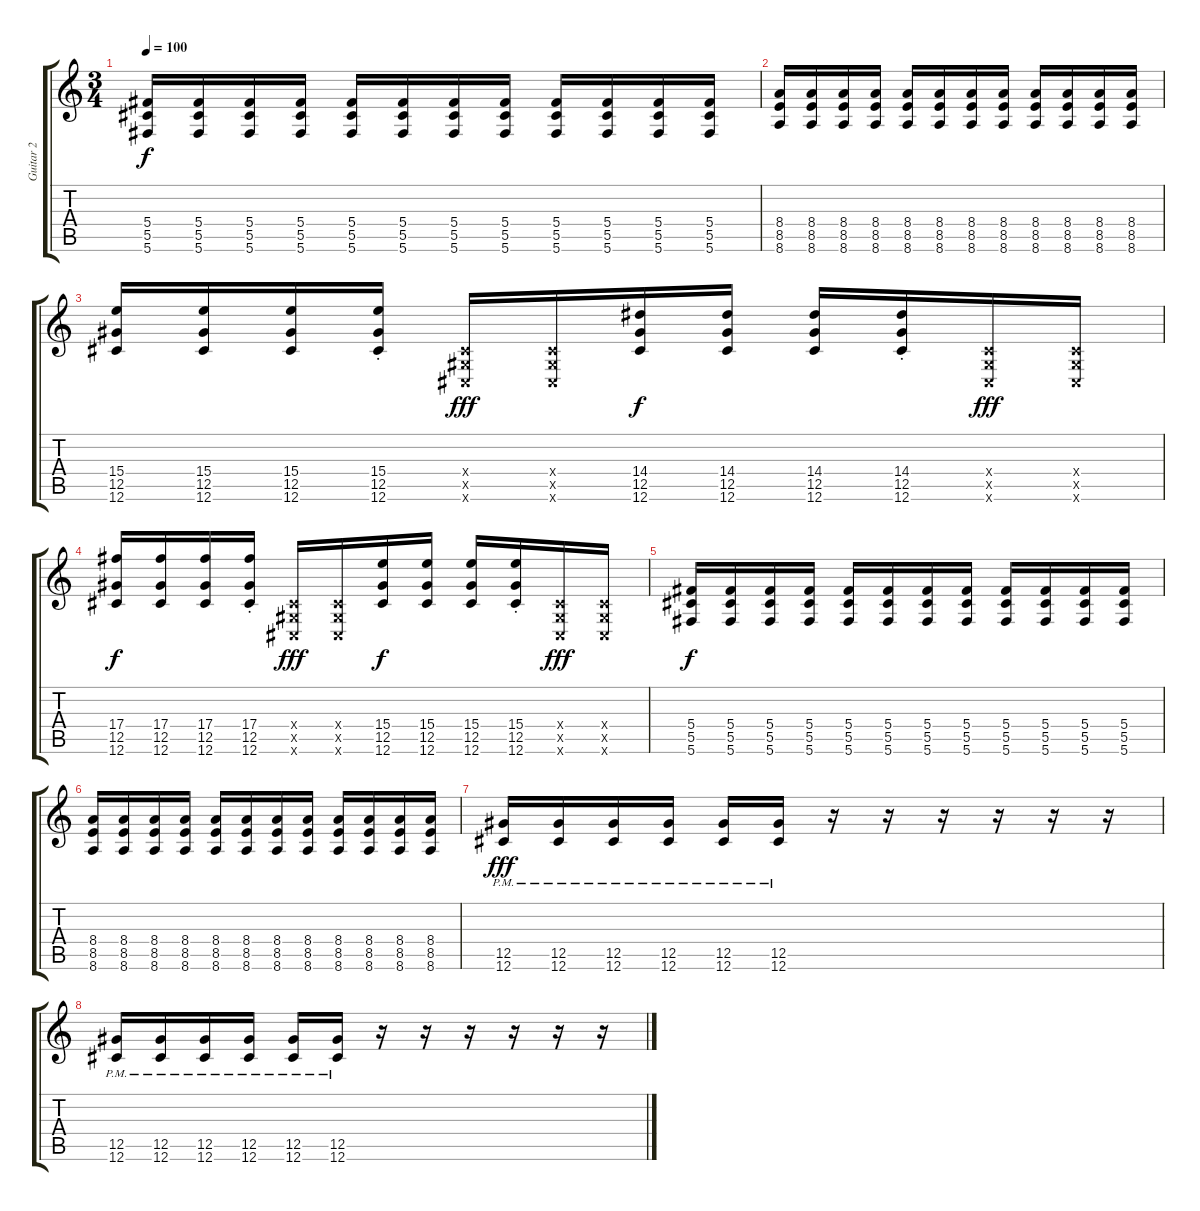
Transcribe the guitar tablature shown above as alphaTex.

\track ("Guitar 2" "Guitar 2") {instrument distortionguitar}
\staff {score tabs}
\tuning (Eb4 Bb3 Gb3 Db3 Ab2 Db2) {hide}
\ts (3 4)
\tempo 100
\clef g2
\ks c
(5.4 5.5 5.6).16{dy f} (5.4 5.5 5.6).16 (5.4 5.5 5.6).16 (5.4 5.5 5.6).16 (5.4 5.5 5.6).16 (5.4 5.5 5.6).16 (5.4 5.5 5.6).16 (5.4 5.5 5.6).16 (5.4 5.5 5.6).16 (5.4 5.5 5.6).16 (5.4 5.5 5.6).16 (5.4 5.5 5.6).16 |
(8.4 8.5 8.6).16 (8.4 8.5 8.6).16 (8.4 8.5 8.6).16 (8.4 8.5 8.6).16 (8.4 8.5 8.6).16 (8.4 8.5 8.6).16 (8.4 8.5 8.6).16 (8.4 8.5 8.6).16 (8.4 8.5 8.6).16 (8.4 8.5 8.6).16 (8.4 8.5 8.6).16 (8.4 8.5 8.6).16 |
(15.4 12.5 12.6).16 (15.4 12.5 12.6).16 (15.4 12.5 12.6).16 (15.4 12.5 12.6{st}).16 (0.4{x} 0.5{x} 0.6{x}).16{dy fff} (0.4{x} 0.5{x} 0.6{x}).16 (14.4 12.5 12.6).16{dy f} (14.4 12.5 12.6).16 (14.4 12.5 12.6).16 (14.4 12.5 12.6{st}).16 (0.4{x} 0.5{x} 0.6{x}).16{dy fff} (0.4{x} 0.5{x} 0.6{x}).16 |
(17.4 12.5 12.6).16{dy f} (17.4 12.5 12.6).16 (17.4 12.5 12.6).16 (17.4 12.5 12.6{st}).16 (0.4{x} 0.5{x} 0.6{x}).16{dy fff} (0.4{x} 0.5{x} 0.6{x}).16 (15.4 12.5 12.6).16{dy f} (15.4 12.5 12.6).16 (15.4 12.5 12.6).16 (15.4 12.5 12.6{st}).16 (0.4{x} 0.5{x} 0.6{x}).16{dy fff} (0.4{x} 0.5{x} 0.6{x}).16 |
(5.4 5.5 5.6).16{dy f} (5.4 5.5 5.6).16 (5.4 5.5 5.6).16 (5.4 5.5 5.6).16 (5.4 5.5 5.6).16 (5.4 5.5 5.6).16 (5.4 5.5 5.6).16 (5.4 5.5 5.6).16 (5.4 5.5 5.6).16 (5.4 5.5 5.6).16 (5.4 5.5 5.6).16 (5.4 5.5 5.6).16 |
(8.4 8.5 8.6).16 (8.4 8.5 8.6).16 (8.4 8.5 8.6).16 (8.4 8.5 8.6).16 (8.4 8.5 8.6).16 (8.4 8.5 8.6).16 (8.4 8.5 8.6).16 (8.4 8.5 8.6).16 (8.4 8.5 8.6).16 (8.4 8.5 8.6).16 (8.4 8.5 8.6).16 (8.4 8.5 8.6).16 |
(12.5{pm} 12.6{pm}).16{dy fff} (12.5{pm} 12.6{pm}).16 (12.5{pm} 12.6{pm}).16 (12.5{pm} 12.6{pm}).16 (12.5{pm} 12.6{pm}).16 (12.5{pm} 12.6{pm}).16 r.16 r.16 r.16 r.16 r.16 r.16 |
(12.5{pm} 12.6{pm}).16 (12.5{pm} 12.6{pm}).16 (12.5{pm} 12.6{pm}).16 (12.5{pm} 12.6{pm}).16 (12.5{pm} 12.6{pm}).16 (12.5{pm} 12.6{pm}).16 r.16 r.16 r.16 r.16 r.16 r.16
